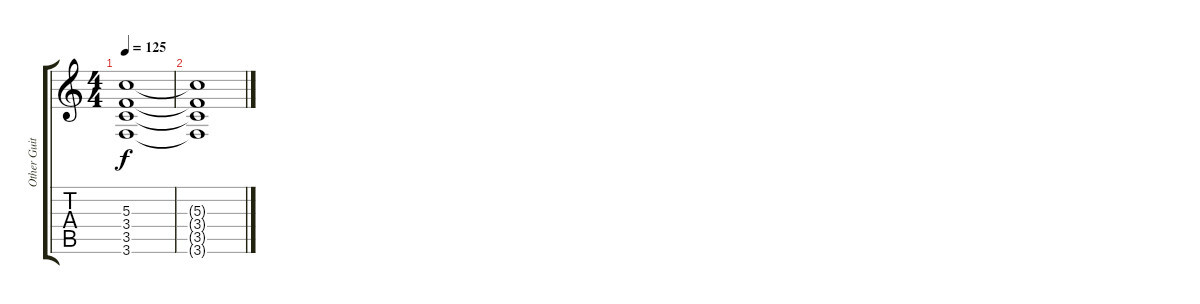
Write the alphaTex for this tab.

\track ("Other Guitar" "Other Guit") {instrument distortionguitar}
\staff {score tabs}
\tuning (E4 B3 G3 D3 A2 D2) {hide}
\ts (4 4)
\tempo 125
\clef g2
\ks c
(5.3{t} 3.4{t} 3.5{t} 3.6{t}).1{dy f} |
(5.3{t} 3.4{t} 3.5{t} 3.6{t}).1
